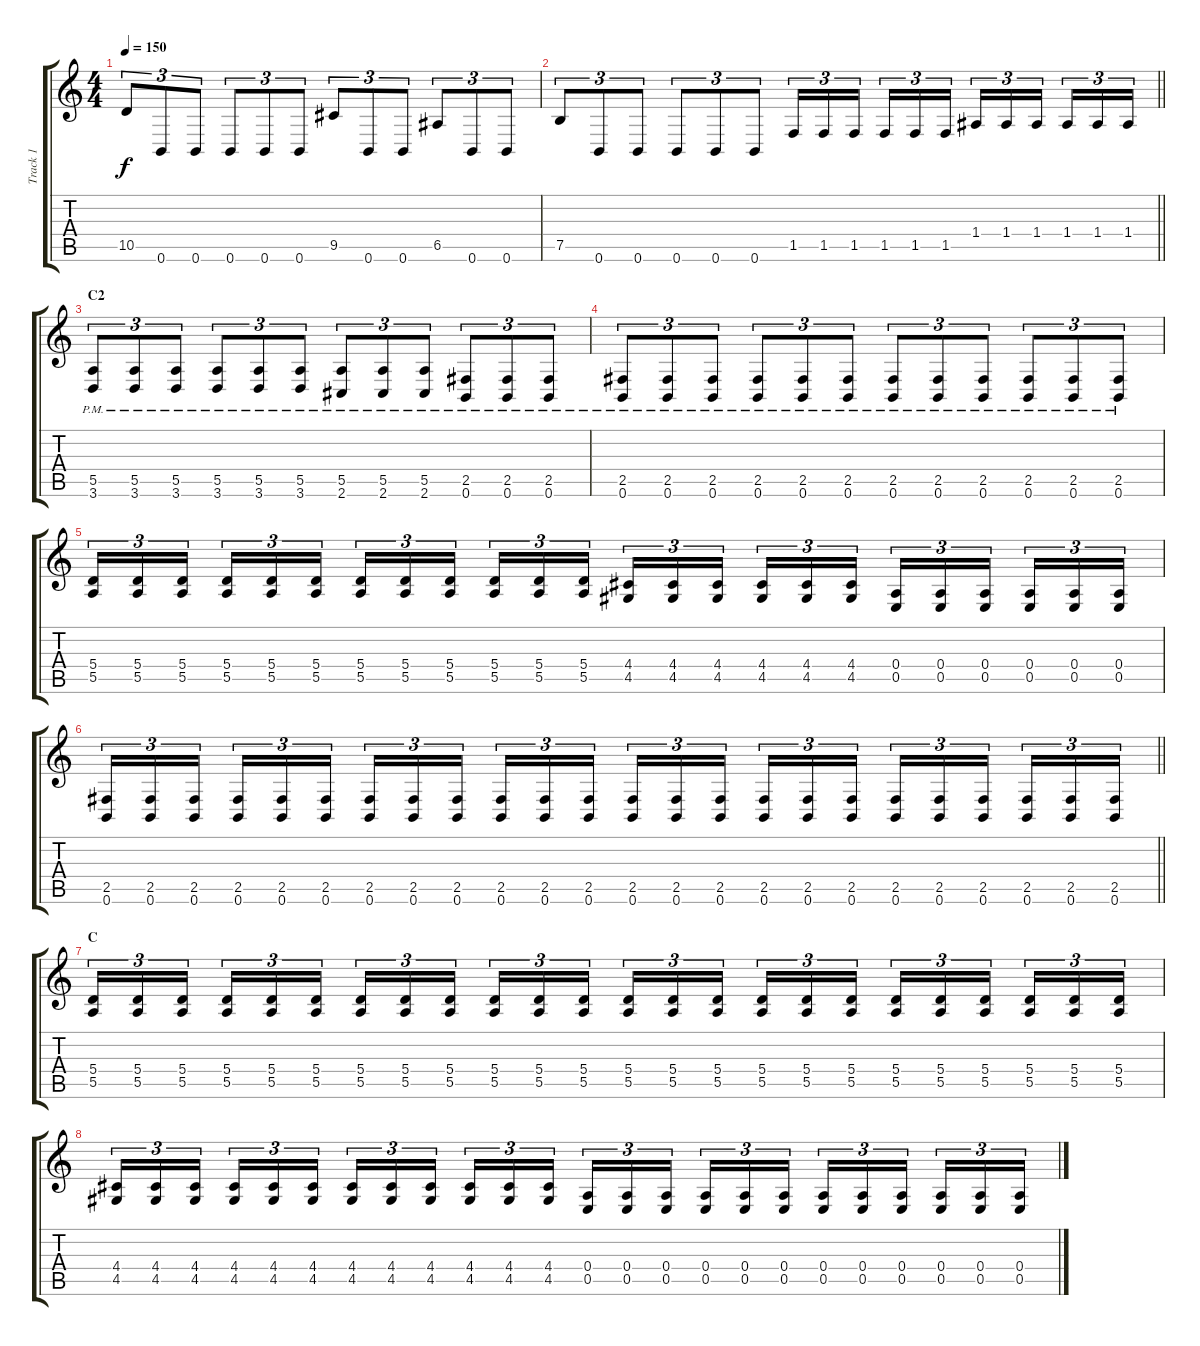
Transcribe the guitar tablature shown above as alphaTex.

\track ("Track 1" "Track 1") {instrument distortionguitar}
\staff {score tabs}
\tuning (B3 Gb3 D3 A2 E2 B1) {hide}
\ts (4 4)
\tempo 150
\clef g2
\ks c
10.5.8{tu (3 2) dy f} 0.6.8{tu (3 2)} 0.6.8{tu (3 2)} 0.6.8{tu (3 2)} 0.6.8{tu (3 2)} 0.6.8{tu (3 2)} 9.5.8{tu (3 2)} 0.6.8{tu (3 2)} 0.6.8{tu (3 2)} 6.5.8{tu (3 2)} 0.6.8{tu (3 2)} 0.6.8{tu (3 2)} |
\barLineRight lightlight
7.5.8{tu (3 2)} 0.6.8{tu (3 2)} 0.6.8{tu (3 2)} 0.6.8{tu (3 2)} 0.6.8{tu (3 2)} 0.6.8{tu (3 2)} 1.5.16{tu (3 2)} 1.5.16{tu (3 2)} 1.5.16{tu (3 2) beam splitsecondary} 1.5.16{tu (3 2)} 1.5.16{tu (3 2)} 1.5.16{tu (3 2)} 1.4.16{tu (3 2)} 1.4.16{tu (3 2)} 1.4.16{tu (3 2) beam splitsecondary} 1.4.16{tu (3 2)} 1.4.16{tu (3 2)} 1.4.16{tu (3 2)} |
\section ("" "C2")
(5.5{pm} 3.6{pm}).8{tu (3 2)} (5.5{pm} 3.6{pm}).8{tu (3 2)} (5.5{pm} 3.6{pm}).8{tu (3 2)} (5.5{pm} 3.6{pm}).8{tu (3 2)} (5.5{pm} 3.6{pm}).8{tu (3 2)} (5.5{pm} 3.6{pm}).8{tu (3 2)} (5.5{pm} 2.6{pm}).8{tu (3 2)} (5.5{pm} 2.6{pm}).8{tu (3 2)} (5.5{pm} 2.6{pm}).8{tu (3 2)} (2.5{pm} 0.6{pm}).8{tu (3 2)} (2.5{pm} 0.6{pm}).8{tu (3 2)} (2.5{pm} 0.6{pm}).8{tu (3 2)} |
(2.5{pm} 0.6{pm}).8{tu (3 2)} (2.5{pm} 0.6{pm}).8{tu (3 2)} (2.5{pm} 0.6{pm}).8{tu (3 2)} (2.5{pm} 0.6{pm}).8{tu (3 2)} (2.5{pm} 0.6{pm}).8{tu (3 2)} (2.5{pm} 0.6{pm}).8{tu (3 2)} (2.5{pm} 0.6{pm}).8{tu (3 2)} (2.5{pm} 0.6{pm}).8{tu (3 2)} (2.5{pm} 0.6{pm}).8{tu (3 2)} (2.5{pm} 0.6{pm}).8{tu (3 2)} (2.5{pm} 0.6{pm}).8{tu (3 2)} (2.5{pm} 0.6{pm}).8{tu (3 2)} |
(5.4 5.5).16{tu (3 2)} (5.4 5.5).16{tu (3 2)} (5.4 5.5).16{tu (3 2) beam splitsecondary} (5.4 5.5).16{tu (3 2)} (5.4 5.5).16{tu (3 2)} (5.4 5.5).16{tu (3 2)} (5.4 5.5).16{tu (3 2)} (5.4 5.5).16{tu (3 2)} (5.4 5.5).16{tu (3 2) beam splitsecondary} (5.4 5.5).16{tu (3 2)} (5.4 5.5).16{tu (3 2)} (5.4 5.5).16{tu (3 2)} (4.4 4.5).16{tu (3 2)} (4.4 4.5).16{tu (3 2)} (4.4 4.5).16{tu (3 2) beam splitsecondary} (4.4 4.5).16{tu (3 2)} (4.4 4.5).16{tu (3 2)} (4.4 4.5).16{tu (3 2)} (0.4 0.5).16{tu (3 2)} (0.4 0.5).16{tu (3 2)} (0.4 0.5).16{tu (3 2) beam splitsecondary} (0.4 0.5).16{tu (3 2)} (0.4 0.5).16{tu (3 2)} (0.4 0.5).16{tu (3 2)} |
\barLineRight lightlight
(2.5 0.6).16{tu (3 2)} (2.5 0.6).16{tu (3 2)} (2.5 0.6).16{tu (3 2) beam splitsecondary} (2.5 0.6).16{tu (3 2)} (2.5 0.6).16{tu (3 2)} (2.5 0.6).16{tu (3 2)} (2.5 0.6).16{tu (3 2)} (2.5 0.6).16{tu (3 2)} (2.5 0.6).16{tu (3 2) beam splitsecondary} (2.5 0.6).16{tu (3 2)} (2.5 0.6).16{tu (3 2)} (2.5 0.6).16{tu (3 2)} (2.5 0.6).16{tu (3 2)} (2.5 0.6).16{tu (3 2)} (2.5 0.6).16{tu (3 2) beam splitsecondary} (2.5 0.6).16{tu (3 2)} (2.5 0.6).16{tu (3 2)} (2.5 0.6).16{tu (3 2)} (2.5 0.6).16{tu (3 2)} (2.5 0.6).16{tu (3 2)} (2.5 0.6).16{tu (3 2) beam splitsecondary} (2.5 0.6).16{tu (3 2)} (2.5 0.6).16{tu (3 2)} (2.5 0.6).16{tu (3 2)} |
\section ("" "C")
(5.4 5.5).16{tu (3 2)} (5.4 5.5).16{tu (3 2)} (5.4 5.5).16{tu (3 2) beam splitsecondary} (5.4 5.5).16{tu (3 2)} (5.4 5.5).16{tu (3 2)} (5.4 5.5).16{tu (3 2)} (5.4 5.5).16{tu (3 2)} (5.4 5.5).16{tu (3 2)} (5.4 5.5).16{tu (3 2) beam splitsecondary} (5.4 5.5).16{tu (3 2)} (5.4 5.5).16{tu (3 2)} (5.4 5.5).16{tu (3 2)} (5.4 5.5).16{tu (3 2)} (5.4 5.5).16{tu (3 2)} (5.4 5.5).16{tu (3 2) beam splitsecondary} (5.4 5.5).16{tu (3 2)} (5.4 5.5).16{tu (3 2)} (5.4 5.5).16{tu (3 2)} (5.4 5.5).16{tu (3 2)} (5.4 5.5).16{tu (3 2)} (5.4 5.5).16{tu (3 2) beam splitsecondary} (5.4 5.5).16{tu (3 2)} (5.4 5.5).16{tu (3 2)} (5.4 5.5).16{tu (3 2)} |
(4.4 4.5).16{tu (3 2)} (4.4 4.5).16{tu (3 2)} (4.4 4.5).16{tu (3 2) beam splitsecondary} (4.4 4.5).16{tu (3 2)} (4.4 4.5).16{tu (3 2)} (4.4 4.5).16{tu (3 2)} (4.4 4.5).16{tu (3 2)} (4.4 4.5).16{tu (3 2)} (4.4 4.5).16{tu (3 2) beam splitsecondary} (4.4 4.5).16{tu (3 2)} (4.4 4.5).16{tu (3 2)} (4.4 4.5).16{tu (3 2)} (0.4 0.5).16{tu (3 2)} (0.4 0.5).16{tu (3 2)} (0.4 0.5).16{tu (3 2) beam splitsecondary} (0.4 0.5).16{tu (3 2)} (0.4 0.5).16{tu (3 2)} (0.4 0.5).16{tu (3 2)} (0.4 0.5).16{tu (3 2)} (0.4 0.5).16{tu (3 2)} (0.4 0.5).16{tu (3 2) beam splitsecondary} (0.4 0.5).16{tu (3 2)} (0.4 0.5).16{tu (3 2)} (0.4 0.5).16{tu (3 2)}
